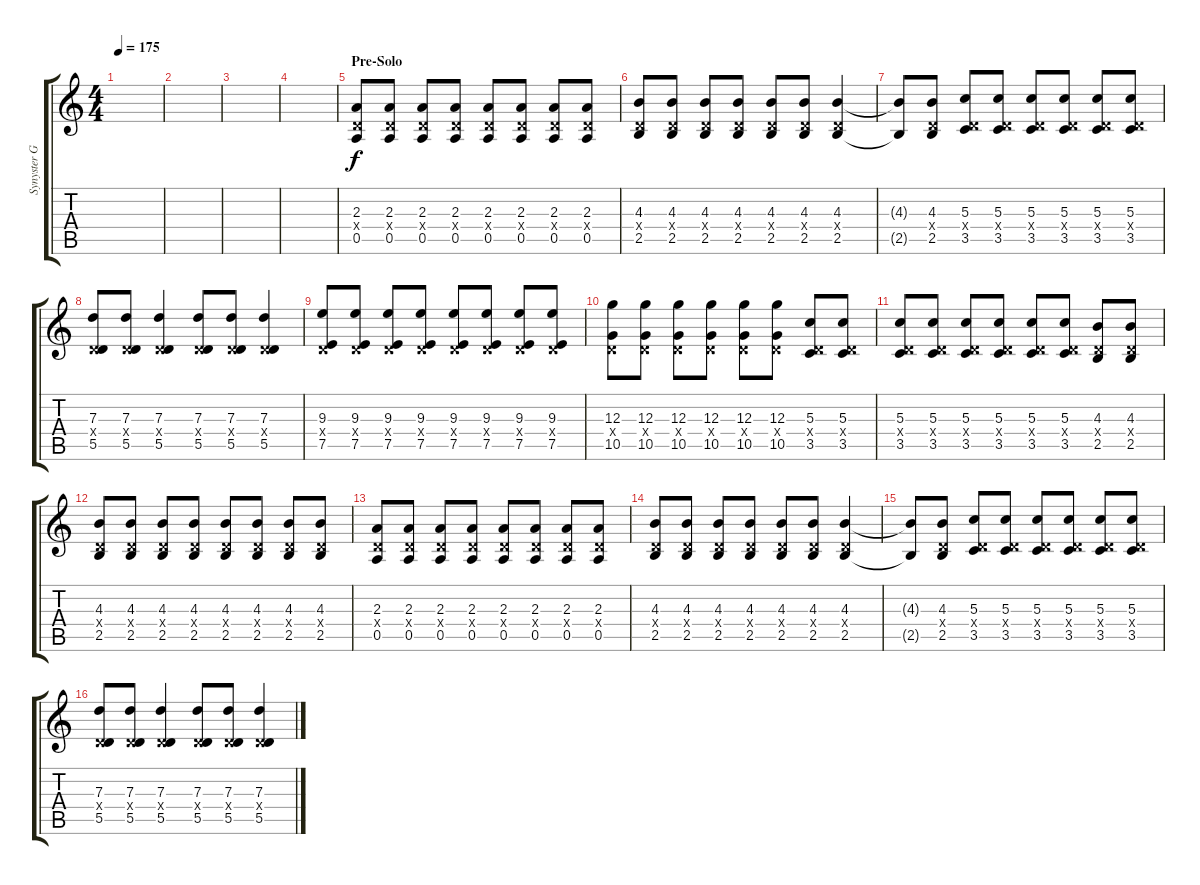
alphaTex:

\track ("Synyster Gates II" "Synyster G") {instrument distortionguitar}
\staff {score tabs}
\tuning (E4 B3 G3 D3 A2 D2) {hide}
\ts (4 4)
\tempo 175
\clef g2
\ks c
|
|
|
|
\section ("" "Pre-Solo")
(2.3 0.4{x} 0.5).8 (2.3 0.4{x} 0.5).8 (2.3 0.4{x} 0.5).8 (2.3 0.4{x} 0.5).8 (2.3 0.4{x} 0.5).8 (2.3 0.4{x} 0.5).8 (2.3 0.4{x} 0.5).8 (2.3 0.4{x} 0.5).8 |
(4.3 0.4{x} 2.5).8 (4.3 0.4{x} 2.5).8 (4.3 0.4{x} 2.5).8 (4.3 0.4{x} 2.5).8 (4.3 0.4{x} 2.5).8 (4.3 0.4{x} 2.5).8 (4.3 0.4{x} 2.5).4 |
(4.3{t} 2.5{t}).8 (4.3 0.4{x} 2.5).8 (5.3 0.4{x} 3.5).8 (5.3 0.4{x} 3.5).8 (5.3 0.4{x} 3.5).8 (5.3 0.4{x} 3.5).8 (5.3 0.4{x} 3.5).8 (5.3 0.4{x} 3.5).8 |
(7.3 0.4{x} 5.5).8 (7.3 0.4{x} 5.5).8 (7.3 0.4{x} 5.5).4 (7.3 0.4{x} 5.5).8 (7.3 0.4{x} 5.5).8 (7.3 0.4{x} 5.5).4 |
(9.3 0.4{x} 7.5).8 (9.3 0.4{x} 7.5).8 (9.3 0.4{x} 7.5).8 (9.3 0.4{x} 7.5).8 (9.3 0.4{x} 7.5).8 (9.3 0.4{x} 7.5).8 (9.3 0.4{x} 7.5).8 (9.3 0.4{x} 7.5).8 |
(12.3 0.4{x} 10.5).8 (12.3 0.4{x} 10.5).8 (12.3 0.4{x} 10.5).8 (12.3 0.4{x} 10.5).8 (12.3 0.4{x} 10.5).8 (12.3 0.4{x} 10.5).8 (5.3 0.4{x} 3.5).8 (5.3 0.4{x} 3.5).8 |
(5.3 0.4{x} 3.5).8 (5.3 0.4{x} 3.5).8 (5.3 0.4{x} 3.5).8 (5.3 0.4{x} 3.5).8 (5.3 0.4{x} 3.5).8 (5.3 0.4{x} 3.5).8 (4.3 0.4{x} 2.5).8 (4.3 0.4{x} 2.5).8 |
(4.3 0.4{x} 2.5).8 (4.3 0.4{x} 2.5).8 (4.3 0.4{x} 2.5).8 (4.3 0.4{x} 2.5).8 (4.3 0.4{x} 2.5).8 (4.3 0.4{x} 2.5).8 (4.3 0.4{x} 2.5).8 (4.3 0.4{x} 2.5).8 |
(2.3 0.4{x} 0.5).8 (2.3 0.4{x} 0.5).8 (2.3 0.4{x} 0.5).8 (2.3 0.4{x} 0.5).8 (2.3 0.4{x} 0.5).8 (2.3 0.4{x} 0.5).8 (2.3 0.4{x} 0.5).8 (2.3 0.4{x} 0.5).8 |
(4.3 0.4{x} 2.5).8 (4.3 0.4{x} 2.5).8 (4.3 0.4{x} 2.5).8 (4.3 0.4{x} 2.5).8 (4.3 0.4{x} 2.5).8 (4.3 0.4{x} 2.5).8 (4.3 0.4{x} 2.5).4 |
(4.3{t} 2.5{t}).8 (4.3 0.4{x} 2.5).8 (5.3 0.4{x} 3.5).8 (5.3 0.4{x} 3.5).8 (5.3 0.4{x} 3.5).8 (5.3 0.4{x} 3.5).8 (5.3 0.4{x} 3.5).8 (5.3 0.4{x} 3.5).8 |
(7.3 0.4{x} 5.5).8 (7.3 0.4{x} 5.5).8 (7.3 0.4{x} 5.5).4 (7.3 0.4{x} 5.5).8 (7.3 0.4{x} 5.5).8 (7.3 0.4{x} 5.5).4
